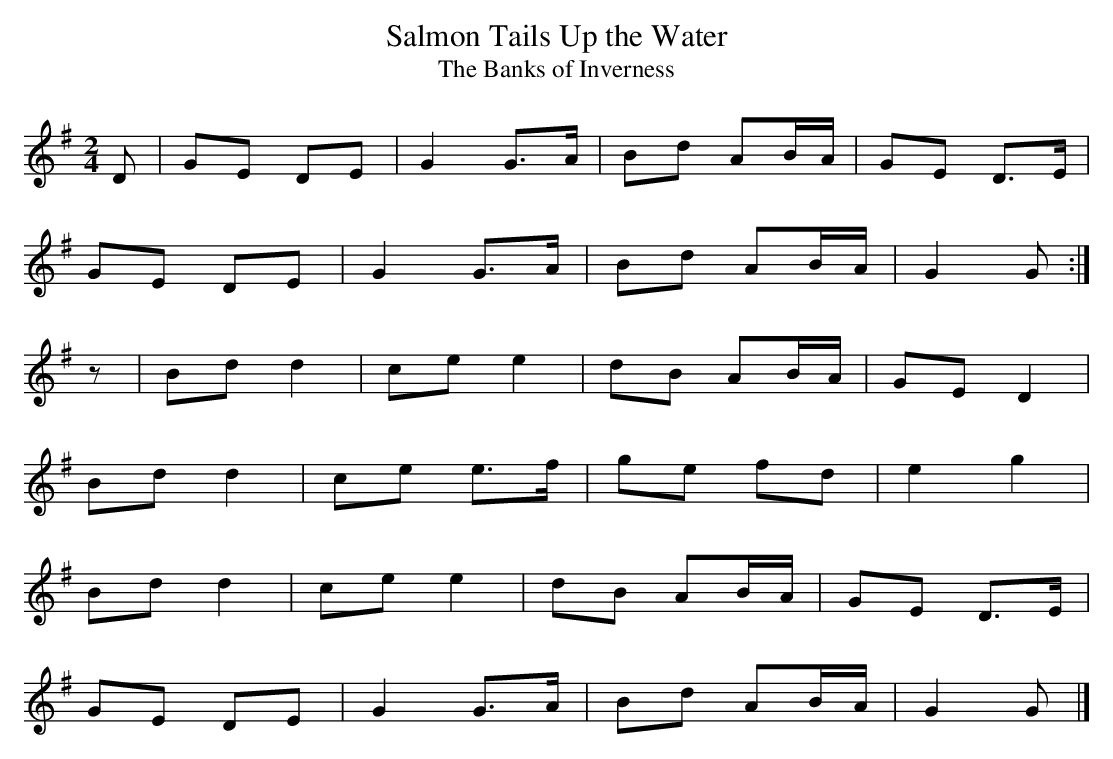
X:1
T:Salmon Tails Up the Water
T:The Banks of Inverness
M:2/4
L:1/8
K:G
D | GE DE | G2 G>A | Bd AB/A/ | GE D>E |
    GE DE | G2 G>A | Bd AB/A/ | G2 G  :|
z | Bd d2 | ce e2  | dB AB/A/ | GE D2  |
    Bd d2 | ce e>f | ge fd    | e2 g2  |
    Bd d2 | ce e2  | dB AB/A/ | GE D>E |
    GE DE | G2 G>A | Bd AB/A/ | G2 G  |]
